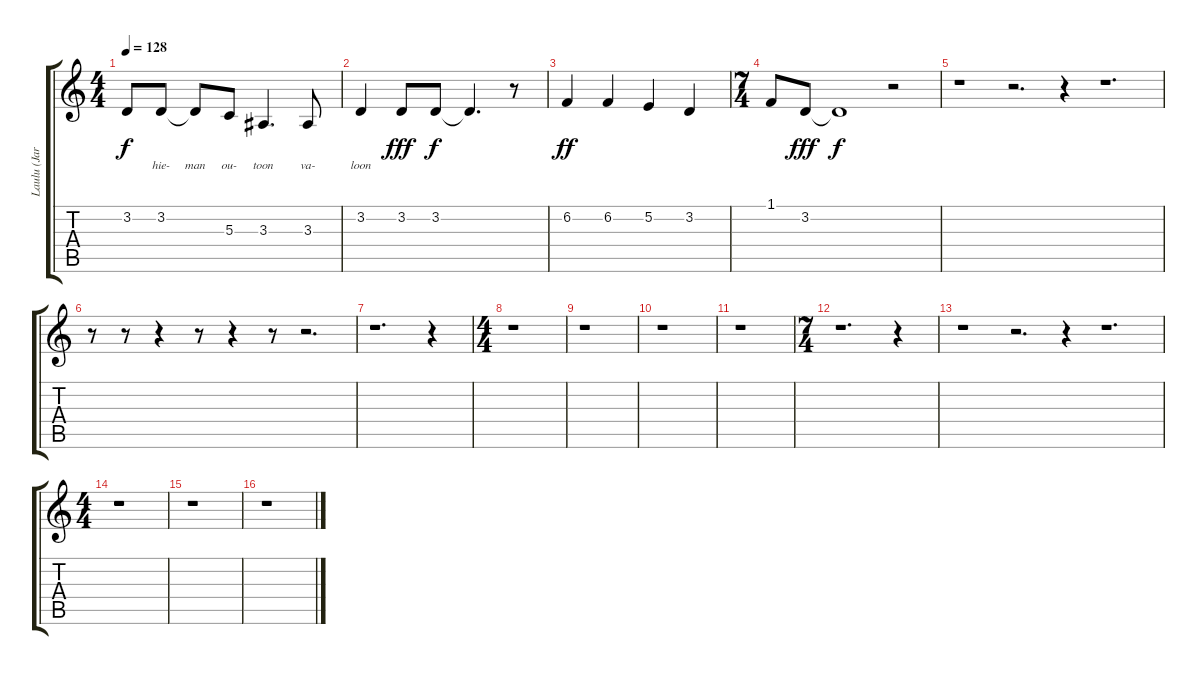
\track ("Laulu (Jari Yliaho)" "Laulu (Jar") {instrument altosax}
\staff {score tabs}
\tuning (E4 B3 G3 D3 A2 E2) {hide}
\ts (4 4)
\tempo 128
\clef g2
\ks c
3.2{t}.8{lyrics (0 "") lyrics (1 "") lyrics (2 "") lyrics (3 "") lyrics (4 "") dy f} 3.2.8{lyrics (0 "hie-") lyrics (1 "") lyrics (2 "") lyrics (3 "") lyrics (4 "")} 3.2{t}.8{lyrics (0 "man") lyrics (1 "") lyrics (2 "") lyrics (3 "") lyrics (4 "")} 5.3.8{lyrics (0 "ou-") lyrics (1 "") lyrics (2 "") lyrics (3 "") lyrics (4 "")} 3.3.4{d lyrics (0 "toon") lyrics (1 "") lyrics (2 "") lyrics (3 "") lyrics (4 "")} 3.3.8{lyrics (0 "va-") lyrics (1 "") lyrics (2 "") lyrics (3 "") lyrics (4 "")} |
3.2.4{lyrics (0 "loon") lyrics (1 "") lyrics (2 "") lyrics (3 "") lyrics (4 "")} 3.2.8{dy fff} 3.2.8{dy f} 3.2{t}.4{d} r.8 |
6.2.4{dy ff} 6.2.4 5.2.4 3.2.4 |
\ts (7 4)
1.1.8 3.2.8{dy fff} 3.2{t}.1{dy f} r.2 |
r.1 r.2{d} r.4 r.1{d} |
r.8 r.8 r.4 r.8 r.4 r.8 r.2{d} |
r.1{d} r.4 |
\ts (4 4)
r.1 |
r.1 |
r.1 |
r.1 |
\ts (7 4)
r.1{d} r.4 |
r.1 r.2{d} r.4 r.1{d} |
\ts (4 4)
r.1 |
r.1 |
r.1
